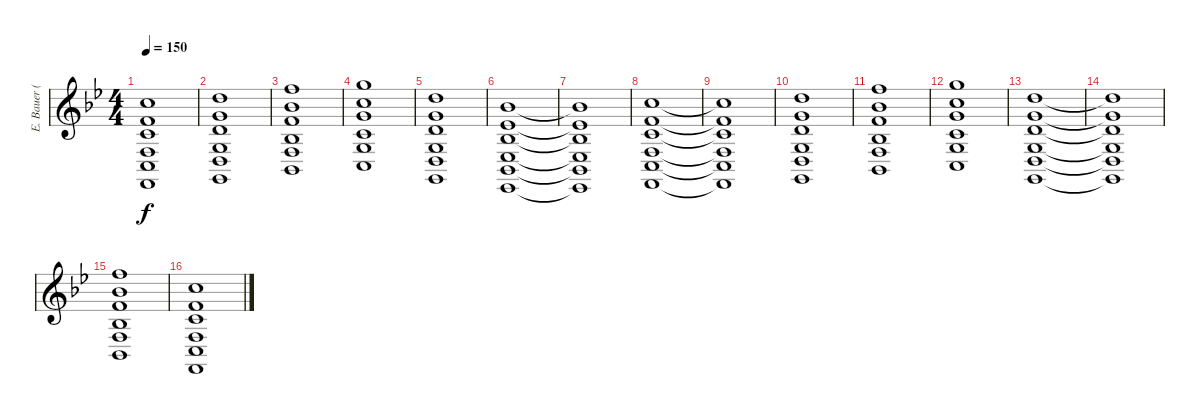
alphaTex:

\track ("E. Bauer (Keyboard)" "E. Bauer (") {instrument stringensemble1}
\staff {score}
\tuning (E4 B3 G3 D3 A2 E2 B1) {hide}
\ts (4 4)
\tempo 150
\clef g2
\ks gminor
(1.1{t} 1.2{t} 17.3{t} 8.5{t} 8.6{t} 6.7{t}).1{dy f} |
(3.1 3.2 19.3 5.4 5.5 3.6).1 |
(1.1 11.2 22.3 8.4 8.5 6.6).1 |
(3.1 13.2 24.3 10.4 10.5 8.6).1 |
(3.1 3.2 19.3 5.4 5.5 3.6).1 |
(6.1 4.2 3.3 6.5 6.6 4.7).1 |
(6.1{t} 4.2{t} 3.3{t} 6.5{t} 6.6{t} 4.7{t}).1 |
(1.1 1.2 17.3 8.5 8.6 6.7).1 |
(1.1{t} 1.2{t} 17.3{t} 8.5{t} 8.6{t} 6.7{t}).1 |
(3.1 3.2 19.3 5.4 5.5 3.6).1 |
(1.1 11.2 22.3 8.4 8.5 6.6).1 |
(3.1 13.2 24.3 10.4 10.5 8.6).1 |
(3.1 3.2 19.3 5.4 5.5 3.6).1 |
(3.1{t} 3.2{t} 19.3{t} 5.4{t} 5.5{t} 3.6{t}).1 |
(1.1 11.2 22.3 8.4 8.5 6.6).1 |
(1.1 1.2 17.3 8.5 8.6 6.7).1
